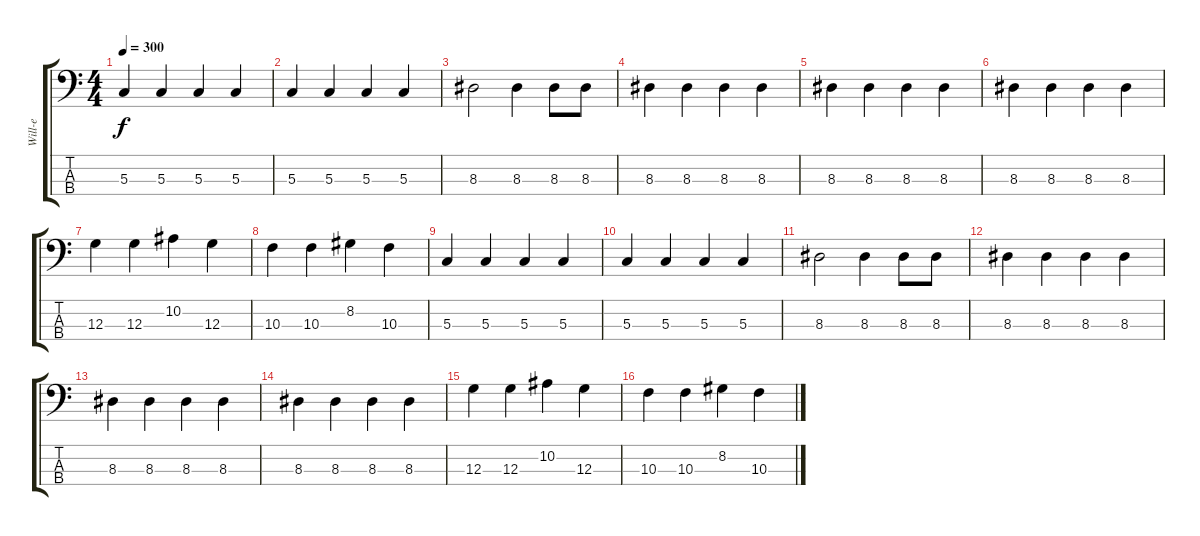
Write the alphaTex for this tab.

\track ("Will-e" "Will-e") {instrument electricbasspick}
\staff {score tabs}
\tuning (F2 C2 G1 D1) {hide}
\ts (4 4)
\tempo 300
\clef f4
\ks c
5.3.4{dy f} 5.3.4 5.3.4 5.3.4 |
5.3.4 5.3.4 5.3.4 5.3.4 |
8.3.2 8.3.4 8.3.8 8.3.8 |
8.3.4 8.3.4 8.3.4 8.3.4 |
8.3.4 8.3.4 8.3.4 8.3.4 |
8.3.4 8.3.4 8.3.4 8.3.4 |
12.3.4 12.3.4 10.2.4 12.3.4 |
10.3.4 10.3.4 8.2.4 10.3.4 |
5.3.4 5.3.4 5.3.4 5.3.4 |
5.3.4 5.3.4 5.3.4 5.3.4 |
8.3.2 8.3.4 8.3.8 8.3.8 |
8.3.4 8.3.4 8.3.4 8.3.4 |
8.3.4 8.3.4 8.3.4 8.3.4 |
8.3.4 8.3.4 8.3.4 8.3.4 |
12.3.4 12.3.4 10.2.4 12.3.4 |
10.3.4 10.3.4 8.2.4 10.3.4
